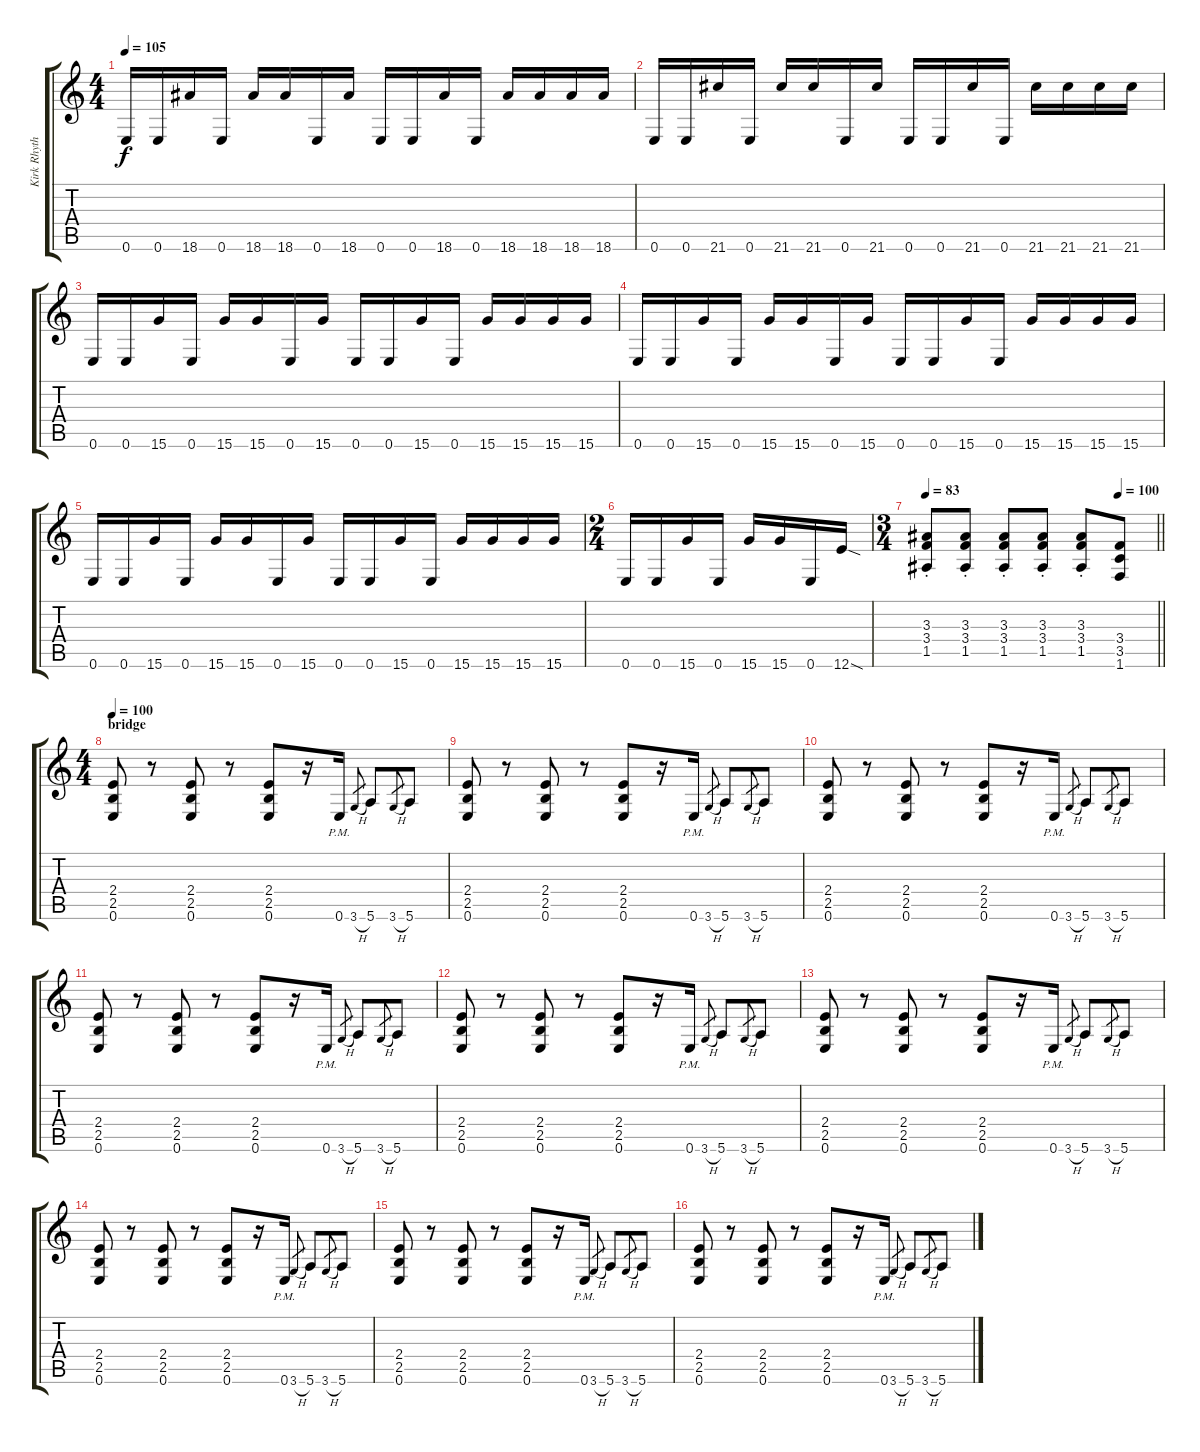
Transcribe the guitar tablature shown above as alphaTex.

\track ("Kirk Rhythm" "Kirk Rhyth") {instrument distortionguitar}
\staff {score tabs}
\tuning (E4 B3 G3 D3 A2 E2) {hide}
\ts (4 4)
\tempo 105
\clef g2
\ks c
0.6.16{dy f} 0.6.16 18.6.16 0.6.16 18.6.16 18.6.16 0.6.16 18.6.16 0.6.16 0.6.16 18.6.16 0.6.16 18.6.16 18.6.16 18.6.16 18.6.16 |
0.6.16 0.6.16 21.6.16 0.6.16 21.6.16 21.6.16 0.6.16 21.6.16 0.6.16 0.6.16 21.6.16 0.6.16 21.6.16 21.6.16 21.6.16 21.6.16 |
0.6.16 0.6.16 15.6.16 0.6.16 15.6.16 15.6.16 0.6.16 15.6.16 0.6.16 0.6.16 15.6.16 0.6.16 15.6.16 15.6.16 15.6.16 15.6.16 |
0.6.16 0.6.16 15.6.16 0.6.16 15.6.16 15.6.16 0.6.16 15.6.16 0.6.16 0.6.16 15.6.16 0.6.16 15.6.16 15.6.16 15.6.16 15.6.16 |
0.6.16 0.6.16 15.6.16 0.6.16 15.6.16 15.6.16 0.6.16 15.6.16 0.6.16 0.6.16 15.6.16 0.6.16 15.6.16 15.6.16 15.6.16 15.6.16 |
\ts (2 4)
0.6.16 0.6.16 15.6.16 0.6.16 15.6.16 15.6.16 0.6.16 12.6{sod}.16 |
\ts (3 4)
\tempo 83
\tempo (100 0.8333333333333334)
\barLineRight lightlight
(3.3{st} 3.4{st} 1.5{st}).8 (3.3{st} 3.4{st} 1.5{st}).8 (3.3{st} 3.4{st} 1.5{st}).8 (3.3{st} 3.4{st} 1.5{st}).8 (3.3{st} 3.4{st} 1.5{st}).8 (3.4 3.5 1.6).8 |
\ts (4 4)
\section ("" "bridge")
\tempo 100
(2.4 2.5 0.6).8 r.8 (2.4 2.5 0.6).8 r.8 (2.4 2.5 0.6).8 r.16 0.6{pm}.16 3.6{h}.8{gr} 5.6.8 3.6{h}.8{gr} 5.6.8 |
(2.4 2.5 0.6).8 r.8 (2.4 2.5 0.6).8 r.8 (2.4 2.5 0.6).8 r.16 0.6{pm}.16 3.6{h}.8{gr} 5.6.8 3.6{h}.8{gr} 5.6.8 |
(2.4 2.5 0.6).8 r.8 (2.4 2.5 0.6).8 r.8 (2.4 2.5 0.6).8 r.16 0.6{pm}.16 3.6{h}.8{gr} 5.6.8 3.6{h}.8{gr} 5.6.8 |
(2.4 2.5 0.6).8 r.8 (2.4 2.5 0.6).8 r.8 (2.4 2.5 0.6).8 r.16 0.6{pm}.16 3.6{h}.8{gr} 5.6.8 3.6{h}.8{gr} 5.6.8 |
(2.4 2.5 0.6).8 r.8 (2.4 2.5 0.6).8 r.8 (2.4 2.5 0.6).8 r.16 0.6{pm}.16 3.6{h}.8{gr} 5.6.8 3.6{h}.8{gr} 5.6.8 |
(2.4 2.5 0.6).8 r.8 (2.4 2.5 0.6).8 r.8 (2.4 2.5 0.6).8 r.16 0.6{pm}.16 3.6{h}.8{gr} 5.6.8 3.6{h}.8{gr} 5.6.8 |
(2.4 2.5 0.6).8 r.8 (2.4 2.5 0.6).8 r.8 (2.4 2.5 0.6).8 r.16 0.6{pm}.16 3.6{h}.8{gr} 5.6.8 3.6{h}.8{gr} 5.6.8 |
(2.4 2.5 0.6).8 r.8 (2.4 2.5 0.6).8 r.8 (2.4 2.5 0.6).8 r.16 0.6{pm}.16 3.6{h}.8{gr} 5.6.8 3.6{h}.8{gr} 5.6.8 |
(2.4 2.5 0.6).8 r.8 (2.4 2.5 0.6).8 r.8 (2.4 2.5 0.6).8 r.16 0.6{pm}.16 3.6{h}.8{gr} 5.6.8 3.6{h}.8{gr} 5.6.8
